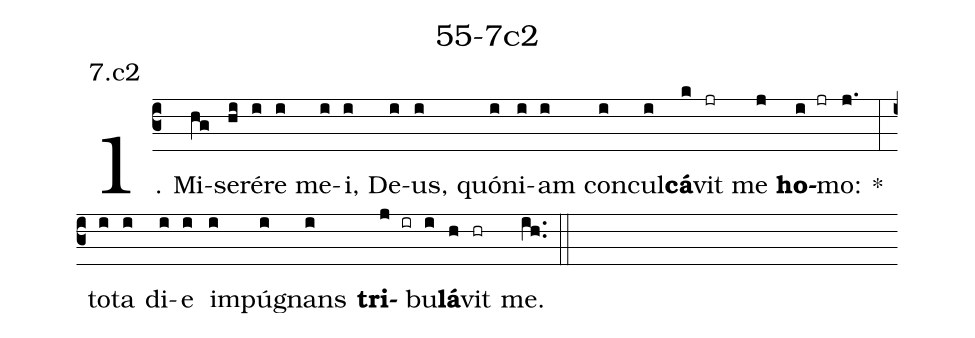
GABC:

name: 55-7c2;
annotation: 7.c2;
%%
(c3)1. Mi(hg)se(hi)ré(i)re(i) me(i)i,(i) De(i)us,(i) quón(i)i(i)am(i) con(i)cul(i)<b>cá</b>(k)vit(jr) me(j) <b>ho</b>(i jr)mo:(j.) *(:) to(i)ta(i) di(i)e(i) im(i)pú(i)gnans(i) <b>tri</b>(j ir)bu(i)<b>lá</b>(h)vit(hr) me.(ih..) (::)
